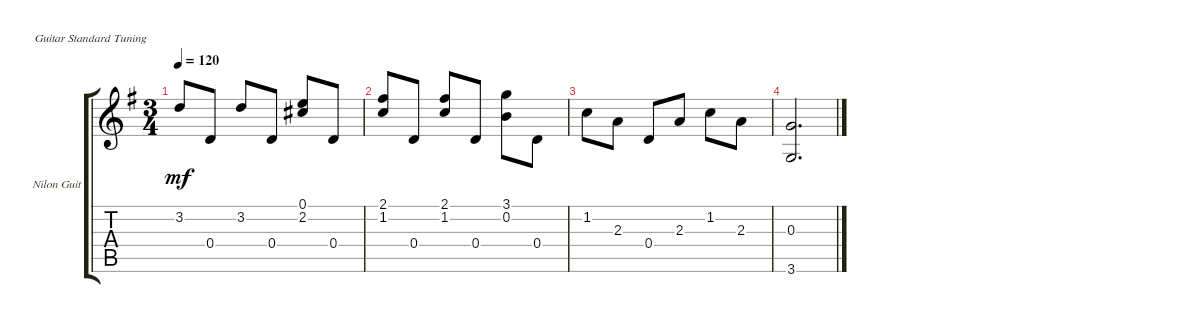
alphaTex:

\defaultSystemsLayout 4
\bracketExtendMode groupsimilarinstruments
\firstSystemTrackNameOrientation horizontal
\otherSystemsTrackNameOrientation horizontal
\track ("Nilon Guitar" "Nilon Guit") {instrument acousticguitarsteel}
\staff {score tabs}
\tuning (E4 B3 G3 D3 A2 E2)
\ts (3 4)
\tempo 120
\clef g2
\ks g
3.2.8{dy mf} 0.4.8 3.2.8 0.4.8 (2.2 0.1).8 0.4.8 |
(2.1 1.2).8 0.4.8 (2.1 1.2).8 0.4.8 (3.1 0.2).8 0.4.8 |
1.2.8 2.3.8 0.4.8 2.3.8 1.2.8 2.3.8 |
(3.6 0.3).2{d}
